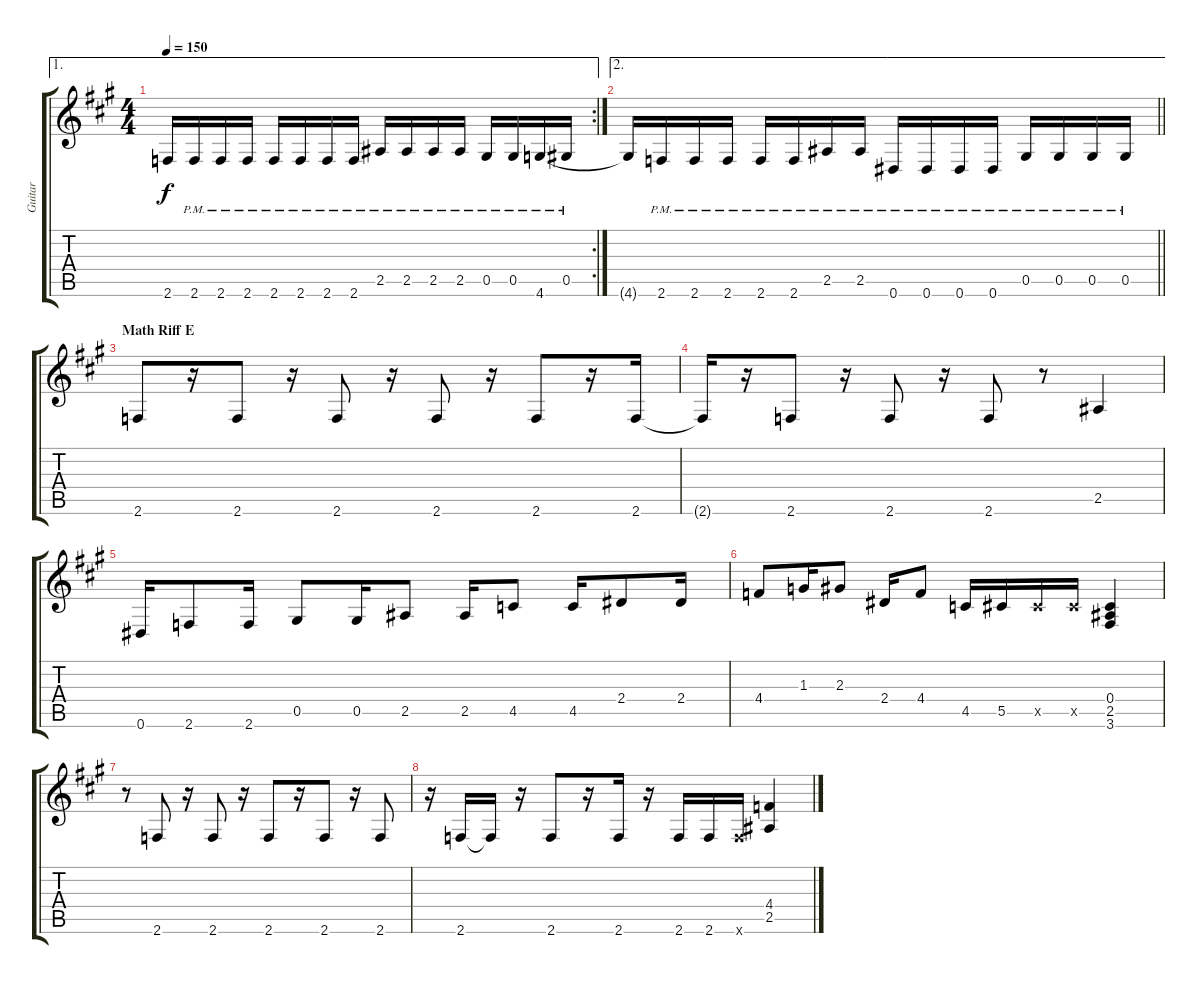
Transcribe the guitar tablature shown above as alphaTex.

\track ("Guitar" "Guitar") {instrument distortionguitar}
\staff {score tabs}
\tuning (Eb4 Bb3 Gb3 Db3 Ab2 Eb2) {hide}
\ae 1
\rc 2
\ts (4 4)
\tempo 150
\clef g2
\ks f#minor
2.6{t}.16{dy f} 2.6{pm}.16 2.6{pm}.16 2.6{pm}.16 2.6{pm}.16 2.6{pm}.16 2.6{pm}.16 2.6{pm}.16 2.5{pm}.16 2.5{pm}.16 2.5{pm}.16 2.5{pm}.16 0.5{pm}.16 0.5{pm}.16 4.6{pm}.16 0.5{pm}.16 |
\ae 2
\barLineRight lightlight
4.6{t}.16 2.6{pm}.16 2.6{pm}.16 2.6{pm}.16 2.6{pm}.16 2.6{pm}.16 2.5{pm}.16 2.5{pm}.16 0.6{pm}.16 0.6{pm}.16 0.6{pm}.16 0.6{pm}.16 0.5{pm}.16 0.5{pm}.16 0.5{pm}.16 0.5{pm}.16 |
\section ("" "Math Riff E")
2.6.8 r.16 2.6.8 r.16 2.6.8 r.16 2.6.8 r.16 2.6.8 r.16 2.6.16 |
2.6{t}.16 r.16 2.6.8 r.16 2.6.8 r.16 2.6.8 r.8 2.5.4 |
0.6.16 2.6.8 2.6.16 0.5.8 0.5.16 2.5.8 2.5.16 4.5.8 4.5.16 2.4.8 2.4.16 |
4.4.8 1.3.16 2.3.8 2.4.16 4.4.8 4.5.16 5.5.16 5.5{x}.16 5.5{x}.16 (0.4 2.5 3.6).4 |
r.8 2.6.8 r.16 2.6.8 r.16 2.6.8 r.16 2.6.8 r.16 2.6.8 |
r.16 2.6.16 2.6{t}.16 r.16 2.6.8 r.16 2.6.16 r.16 2.6.16 2.6.16 2.6{x}.16 (4.4 2.5).4
